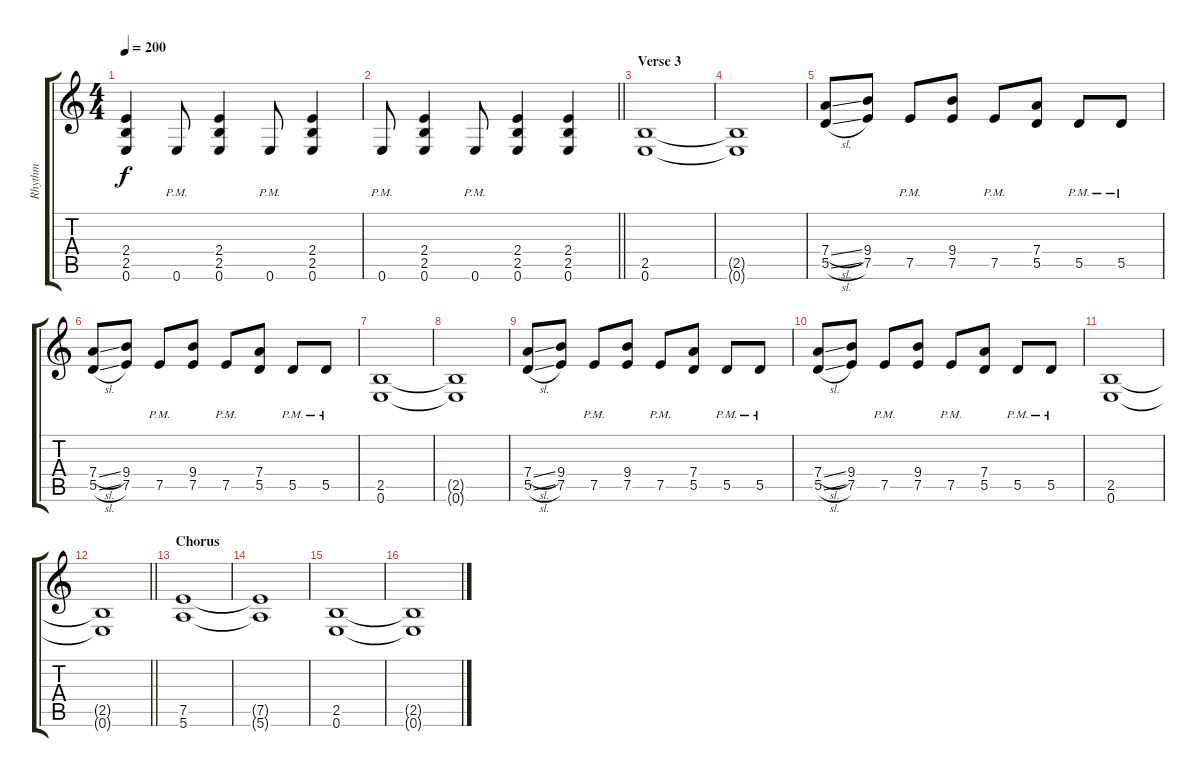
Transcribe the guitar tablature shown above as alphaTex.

\track ("Rhythm" "Rhythm") {instrument distortionguitar}
\staff {score tabs}
\tuning (E4 B3 G3 D3 A2 E2) {hide}
\ts (4 4)
\tempo 200
\clef g2
\ks c
(2.4 2.5 0.6).4{dy f} 0.6{pm}.8 (2.4 2.5 0.6).4 0.6{pm}.8 (2.4 2.5 0.6).4 |
\barLineRight lightlight
0.6{pm}.8 (2.4 2.5 0.6).4 0.6{pm}.8 (2.4 2.5 0.6).4 (2.4 2.5 0.6).4 |
\section ("" "Verse 3")
(2.5 0.6).1 |
(2.5{t} 0.6{t}).1 |
(7.4{sl} 5.5{sl}).8 (9.4 7.5).8 7.5{pm}.8 (9.4 7.5).8 7.5{pm}.8 (7.4 5.5).8 5.5{pm}.8 5.5{pm}.8 |
(7.4{sl} 5.5{sl}).8 (9.4 7.5).8 7.5{pm}.8 (9.4 7.5).8 7.5{pm}.8 (7.4 5.5).8 5.5{pm}.8 5.5{pm}.8 |
(2.5 0.6).1 |
(2.5{t} 0.6{t}).1 |
(7.4{sl} 5.5{sl}).8 (9.4 7.5).8 7.5{pm}.8 (9.4 7.5).8 7.5{pm}.8 (7.4 5.5).8 5.5{pm}.8 5.5{pm}.8 |
(7.4{sl} 5.5{sl}).8 (9.4 7.5).8 7.5{pm}.8 (9.4 7.5).8 7.5{pm}.8 (7.4 5.5).8 5.5{pm}.8 5.5{pm}.8 |
(2.5 0.6).1 |
\barLineRight lightlight
(2.5{t} 0.6{t}).1 |
\section ("" "Chorus")
(7.5 5.6).1 |
(7.5{t} 5.6{t}).1 |
(2.5 0.6).1 |
(2.5{t} 0.6{t}).1
